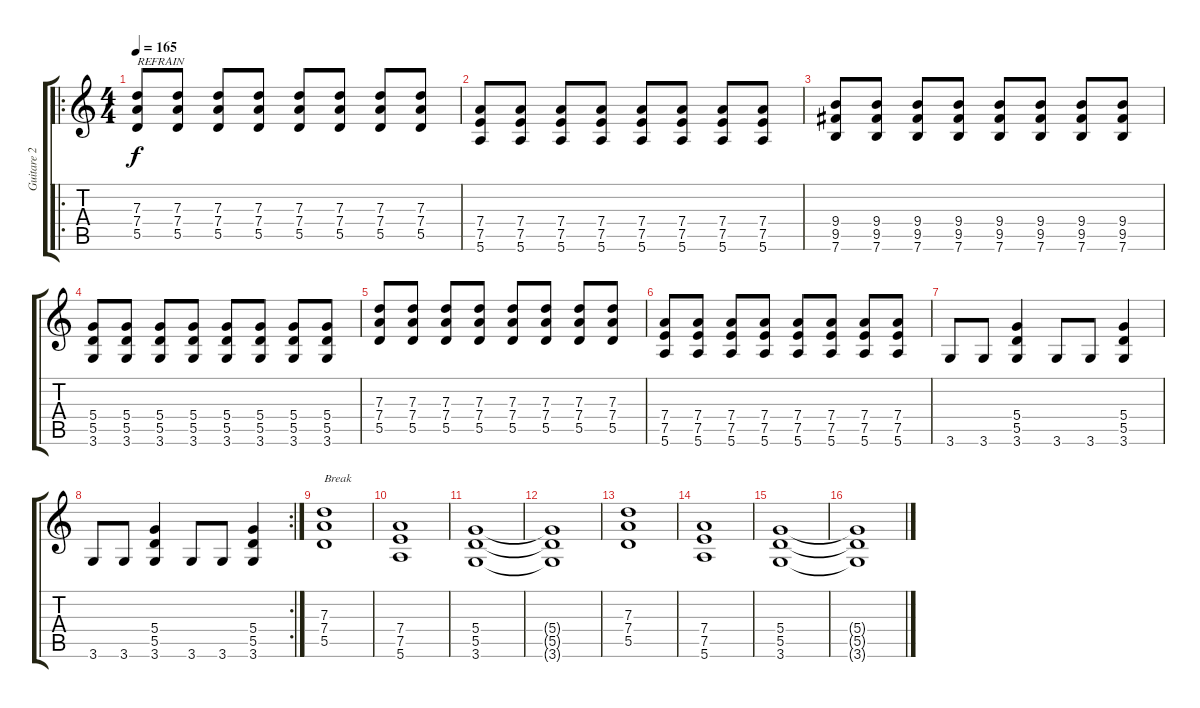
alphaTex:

\track ("Guitare 2" "Guitare 2") {instrument distortionguitar}
\staff {score tabs}
\tuning (E4 B3 G3 D3 A2 E2) {hide}
\ro
\ts (4 4)
\tempo 165
\clef g2
\ks c
(7.3 7.4 5.5).8{txt "REFRAIN" dy f} (7.3 7.4 5.5).8 (7.3 7.4 5.5).8 (7.3 7.4 5.5).8 (7.3 7.4 5.5).8 (7.3 7.4 5.5).8 (7.3 7.4 5.5).8 (7.3 7.4 5.5).8 |
(7.4 7.5 5.6).8 (7.4 7.5 5.6).8 (7.4 7.5 5.6).8 (7.4 7.5 5.6).8 (7.4 7.5 5.6).8 (7.4 7.5 5.6).8 (7.4 7.5 5.6).8 (7.4 7.5 5.6).8 |
(9.4 9.5 7.6).8 (9.4 9.5 7.6).8 (9.4 9.5 7.6).8 (9.4 9.5 7.6).8 (9.4 9.5 7.6).8 (9.4 9.5 7.6).8 (9.4 9.5 7.6).8 (9.4 9.5 7.6).8 |
(5.4 5.5 3.6).8 (5.4 5.5 3.6).8 (5.4 5.5 3.6).8 (5.4 5.5 3.6).8 (5.4 5.5 3.6).8 (5.4 5.5 3.6).8 (5.4 5.5 3.6).8 (5.4 5.5 3.6).8 |
(7.3 7.4 5.5).8 (7.3 7.4 5.5).8 (7.3 7.4 5.5).8 (7.3 7.4 5.5).8 (7.3 7.4 5.5).8 (7.3 7.4 5.5).8 (7.3 7.4 5.5).8 (7.3 7.4 5.5).8 |
(7.4 7.5 5.6).8 (7.4 7.5 5.6).8 (7.4 7.5 5.6).8 (7.4 7.5 5.6).8 (7.4 7.5 5.6).8 (7.4 7.5 5.6).8 (7.4 7.5 5.6).8 (7.4 7.5 5.6).8 |
3.6.8 3.6.8 (5.4 5.5 3.6).4 3.6.8 3.6.8 (5.4 5.5 3.6).4 |
\rc 2
3.6.8 3.6.8 (5.4 5.5 3.6).4 3.6.8 3.6.8 (5.4 5.5 3.6).4 |
(7.3 7.4 5.5).1{txt "Break"} |
(7.4 7.5 5.6).1 |
(5.4 5.5 3.6).1 |
(5.4{t} 5.5{t} 3.6{t}).1 |
(7.3 7.4 5.5).1 |
(7.4 7.5 5.6).1 |
(5.4 5.5 3.6).1 |
(5.4{t} 5.5{t} 3.6{t}).1
